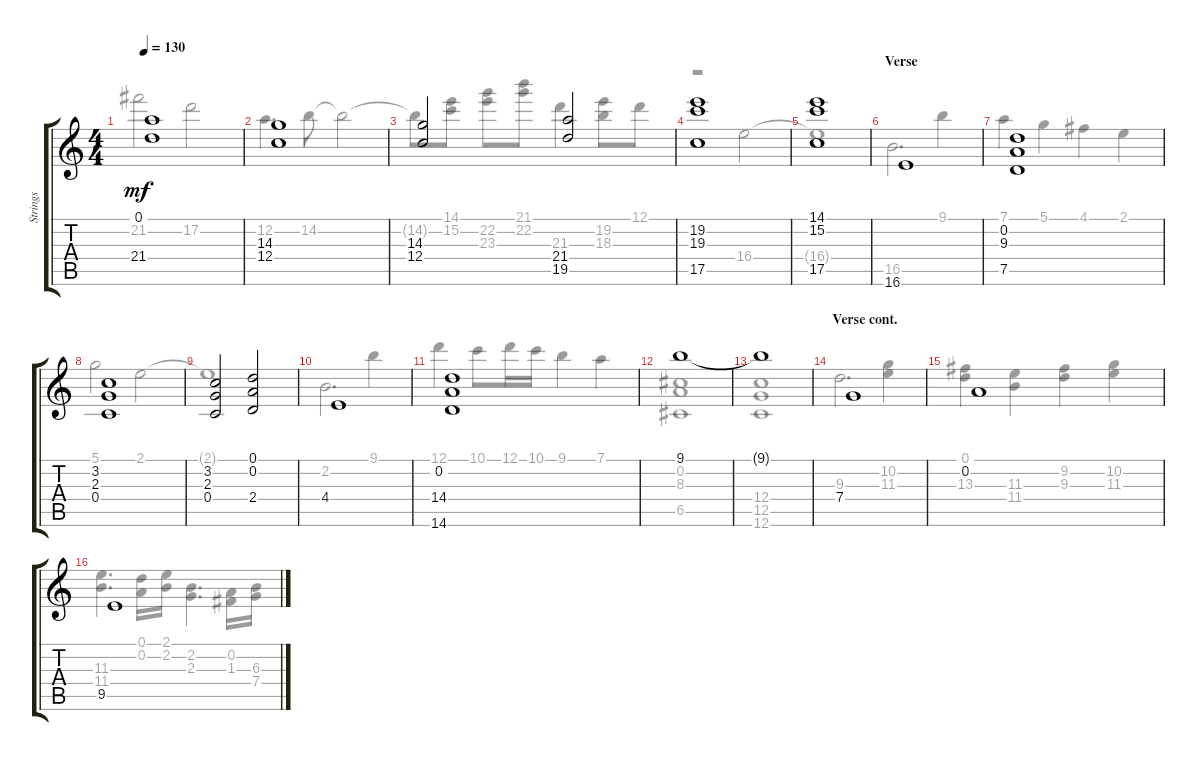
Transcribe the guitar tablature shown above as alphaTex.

\track ("Strings" "Strings") {instrument electricguitarclean}
\staff {score tabs}
\tuning (D4 A3 F3 C3 G2 C2) {hide}
\voice
\ts (4 4)
\tempo 130
\clef g2
\ks aminor
(0.1 21.4).1{dy mf} |
(14.3 12.4).1 |
(14.3 12.4).2 (21.4 19.5).2 |
(19.2 19.3 17.5).1 |
(14.1 15.2 17.5).1 |
\section ("" "Verse")
16.6.1 |
(0.2 9.3 7.5).1 |
(3.2 2.3 0.4).1 |
(3.2 2.3 0.4).2 (0.1 0.2 2.4).2 |
4.4.1 |
(0.2 14.4 14.6).1 |
9.1.1 |
9.1{t}.1 |
\section ("" "Verse cont.")
7.4.1 |
0.2.1 |
9.5.1
\voice
\clef g2
\ottava regular
\simile none
\ks aminor
21.2.2{dy mf} 17.2.2 |
12.2.4{d} 14.2.8 14.2{t}.2 |
14.2{t}.8 (14.1 15.2).8 (22.2 23.3).8 (21.1 22.2).8 21.3.4 (19.2 18.3).8 12.1.8 |
r.2 16.4.2 |
16.4{t}.1 |
16.5.2{d} 9.1.4 |
7.1.4 5.1.4 4.1.4 2.1.4 |
5.1.2 2.1.2 |
2.1{t}.1 |
2.2.2{d} 9.1.4 |
12.1.4 10.1.8 12.1.16 10.1.16 9.1.4 7.1.4 |
(0.2 8.3 6.5).1 |
(12.4 12.5 12.6).1 |
9.3.2{d} (10.2 11.3).4 |
(0.1 13.3).4 (11.3 11.4).4 (9.2 9.3).4 (10.2 11.3).4 |
(11.3 11.4).4{d} (0.1 0.2).16 (2.1 2.2).16 (2.2 2.3).4{d} (0.2 1.3).16 (6.3 7.4).16
